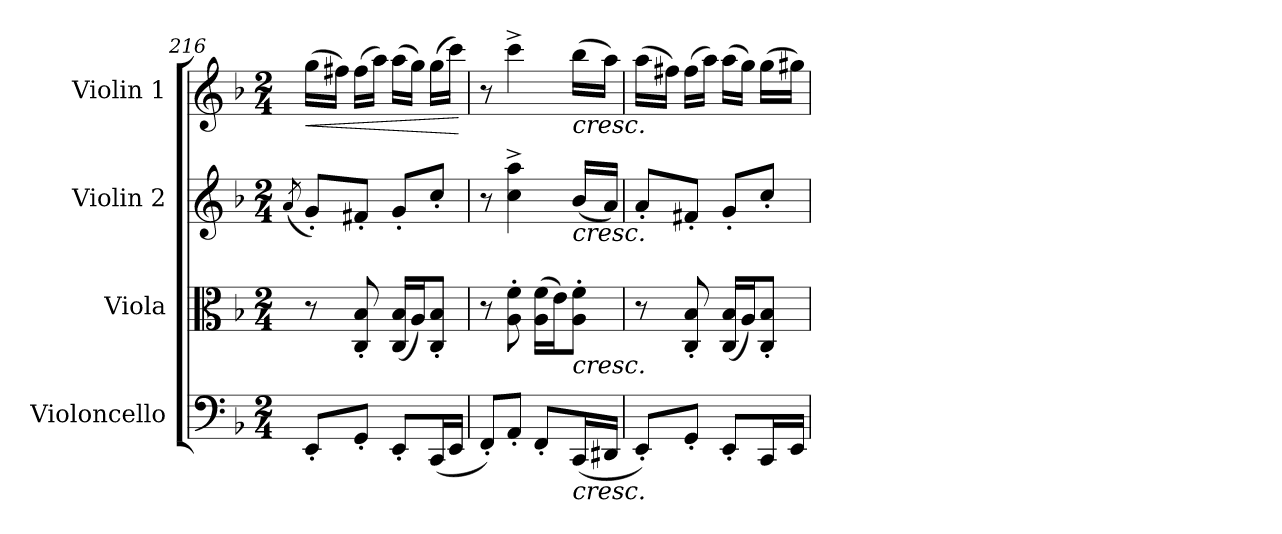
**kern	**kern	**kern	**kern	**dynam
*part4	*part3	*part2	*part1	*part1
*staff4	*staff3	*staff2	*staff1	*staff1
*I"Violoncello	*I"Viola	*I"Violin 2	*I"Violin 1	*
*I'Vc	*I'Vla	*I'Vln	*I'Vln	*
!!LO:PB:g=z
*clefF4	*clefC3	*clefG2	*clefG2	*
*k[b-]	*k[b-]	*k[b-]	*k[b-]	*
*M2/4	*M2/4	*M2/4	*M2/4	*
=216	=216	=216	=216	=216
.	.	(8qa/	.	.
!	!	!	!	!LO:HP:b
8EE'/L	8r	8g'/L)	(16gg\LL	<
.	.	.	16ff#X\JJ)	.
8GG'/J	8C/' 8B-/'	8f#X'/J	(16ff#\LL	.
.	.	.	16aa\JJ)	.
8EE'/L	(16C/ 16B-/LL	8g'/L	(16aa\LL	.
.	16A/J)	.	16gg\JJ)	.
(16CC/L	8C/' 8B-/'J	8cc'/J	(16gg\LL	.
16EE/JJ	.	.	16ccc\JJ)	.
.	.	.	.	[
=217	=217	=217	=217	=217
8FF'/L)	8r	8r	8r	.
8AA'/J	8A\' 8f\'	4cc\^ 4aa\^	4ccc^\	.
8FF'/L	(16A\ 16f\LL	.	.	.
.	16e\J)	.	.	.
!	!	!	!LO:TX:b:i:t=cresc.	!
!	!	!LO:TX:b:i:t=cresc.	!	!
!	!LO:TX:b:i:t=cresc.	!	!	!
!LO:TX:b:i:t=cresc.	!	!	!	!
(16CC/L	8A\' 8f\'J	(16b-/LL	(16bb-\LL	.
16DD#X/JJ	.	16a/JJ)	16aa\JJ)	.
!!LO:LB:g=z
=218	=218	=218	=218	=218
8EE'/L)	8r	8a'/L	(16aa\LL	.
.	.	.	16ff#X\JJ)	.
8GG'/J	8C/' 8B-/'	8f#X'/J	(16ff#\LL	.
.	.	.	16aa\JJ)	.
8EE'/L	(16C/ 16B-/LL	8g'/L	(16aa\LL	.
.	16A/J)	.	16gg\JJ)	.
16CC/L	8C/' 8B-/'J	8cc'/J	(16gg\LL	.
16EE/JJ	.	.	16gg#X\JJ)	.
=	=	=	=	=
*-	*-	*-	*-	*-
